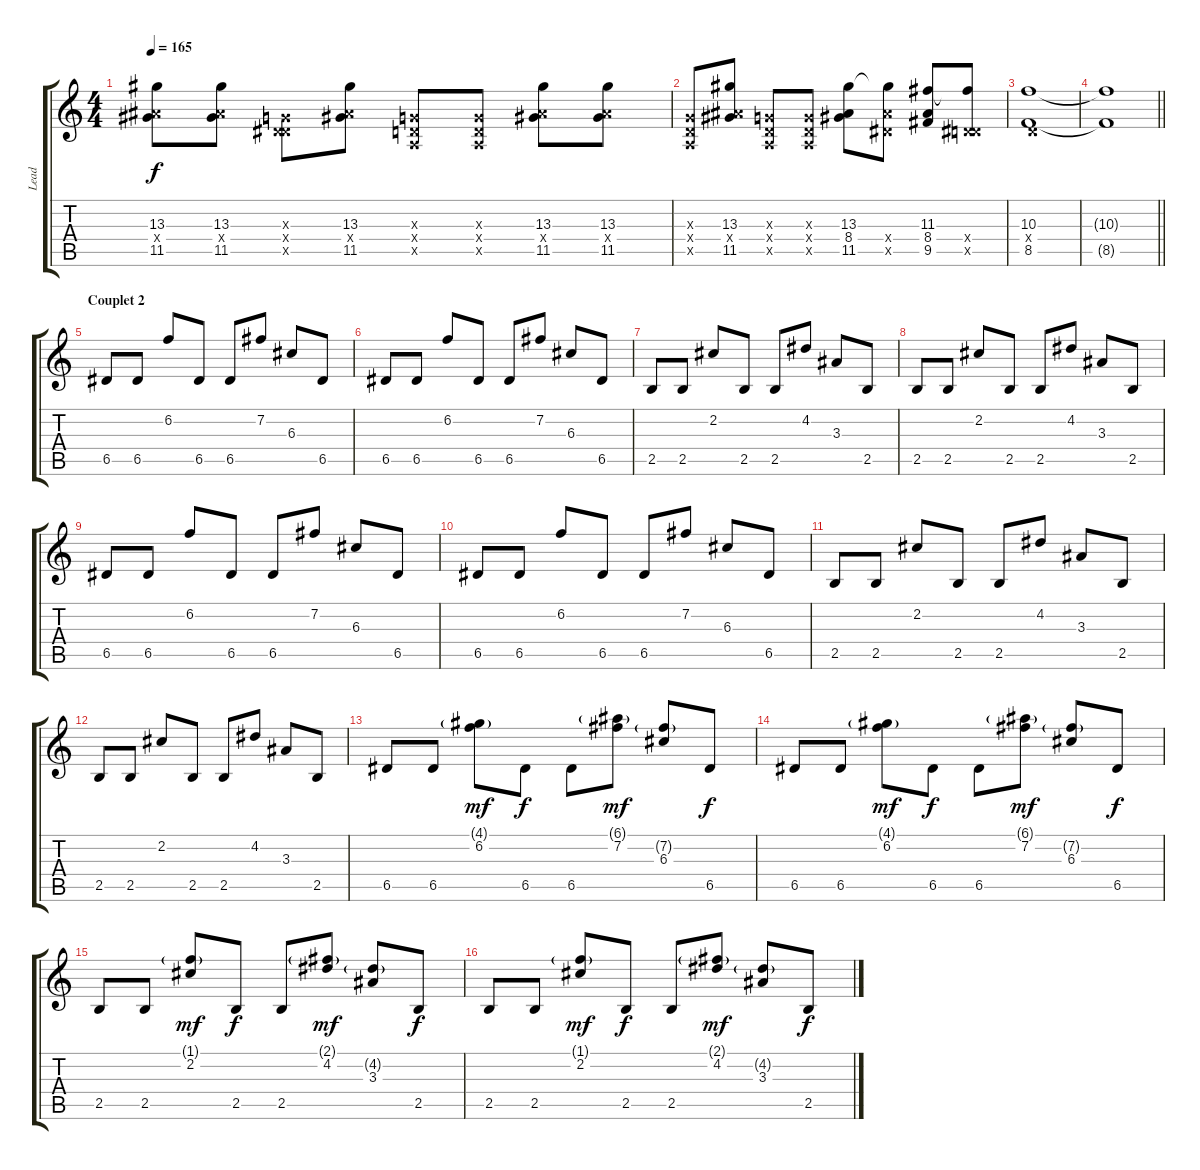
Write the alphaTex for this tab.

\track ("Lead" "Lead") {instrument overdrivenguitar}
\staff {score tabs}
\tuning (E4 B3 G3 D3 A2 E2) {hide}
\ts (4 4)
\tempo 165
\clef g2
\ks c
(13.3 8.4{x} 11.5).8{dy f} (13.3 8.4{x} 11.5).8 (0.3{x} 0.4{x} 6.5{x}).8 (13.3 8.4{x} 11.5).8 (0.3{x} 0.4{x} 0.5{x}).8 (0.3{x} 0.4{x} 0.5{x}).8 (13.3 8.4{x} 11.5).8 (13.3 8.4{x} 11.5).8 |
(0.3{x} 0.4{x} 0.5{x}).8 (13.3 8.4{x} 11.5).8 (0.3{x} 0.4{x} 0.5{x}).8 (0.3{x} 0.4{x} 0.5{x}).8 (13.3 8.4 11.5).8 (13.3{t} 8.4{x} 6.5{x}).8 (11.3 8.4 9.5).8 (11.3{t} 0.4{x} 6.5{x}).8 |
(10.3 0.4{x} 8.5).1 |
\barLineRight lightlight
(10.3{t} 8.5{t}).1 |
\section ("" "Couplet 2")
6.5.8 6.5.8 6.2.8 6.5.8 6.5.8 7.2.8 6.3.8 6.5.8 |
6.5.8 6.5.8 6.2.8 6.5.8 6.5.8 7.2.8 6.3.8 6.5.8 |
2.5.8 2.5.8 2.2.8 2.5.8 2.5.8 4.2.8 3.3.8 2.5.8 |
2.5.8 2.5.8 2.2.8 2.5.8 2.5.8 4.2.8 3.3.8 2.5.8 |
6.5.8 6.5.8 6.2.8 6.5.8 6.5.8 7.2.8 6.3.8 6.5.8 |
6.5.8 6.5.8 6.2.8 6.5.8 6.5.8 7.2.8 6.3.8 6.5.8 |
2.5.8 2.5.8 2.2.8 2.5.8 2.5.8 4.2.8 3.3.8 2.5.8 |
2.5.8 2.5.8 2.2.8 2.5.8 2.5.8 4.2.8 3.3.8 2.5.8 |
6.5.8 6.5.8 (4.1{g} 6.2).8{dy mf} 6.5.8{dy f} 6.5.8 (6.1{g} 7.2).8{dy mf} (7.2{g} 6.3).8 6.5.8{dy f} |
6.5.8 6.5.8 (4.1{g} 6.2).8{dy mf} 6.5.8{dy f} 6.5.8 (6.1{g} 7.2).8{dy mf} (7.2{g} 6.3).8 6.5.8{dy f} |
2.5.8 2.5.8 (1.1{g} 2.2).8{dy mf} 2.5.8{dy f} 2.5.8 (2.1{g} 4.2).8{dy mf} (4.2{g} 3.3).8 2.5.8{dy f} |
2.5.8 2.5.8 (1.1{g} 2.2).8{dy mf} 2.5.8{dy f} 2.5.8 (2.1{g} 4.2).8{dy mf} (4.2{g} 3.3).8 2.5.8{dy f}
